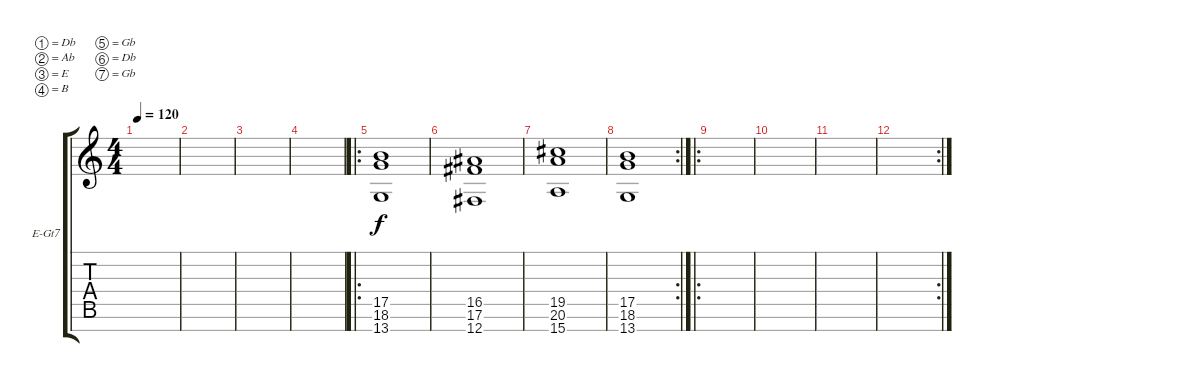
\defaultSystemsLayout 4
\bracketExtendMode groupsimilarinstruments
\firstSystemTrackNameOrientation horizontal
\otherSystemsTrackNameOrientation horizontal
\track ("choir" "E-Gt7") {instrument electricguitarclean}
\staff {score tabs}
\tuning (Db4 Ab3 E3 B2 Gb2 Db2 Gb1)
\ts (4 4)
\tempo 120
\clef g2
\scale
0.333333
\ks c
|
\scale
0.333333 |
\scale
0.312821 |
\scale
0.312821 |
\ro
\scale
0.374359 (17.5 18.6 13.7).1{dy f beam Up} |
\scale
0.322751 (16.5{acc #} 17.6{acc #} 12.7{acc #}).1{beam Up} |
\scale
0.322751 (19.5{acc #} 20.6 15.7).1{beam Up} |
\rc 2
\scale
0.354497 (17.5 18.6 13.7).1{beam Up} |
\ro
\scale
0.374359 |
\scale
0.312821 |
\scale
0.312821 |
\rc 2
\scale
0.354497 |
\scale
0.322751 |
\scale
0.322751 |
\scale
0.312821 |
\scale
0.312821
